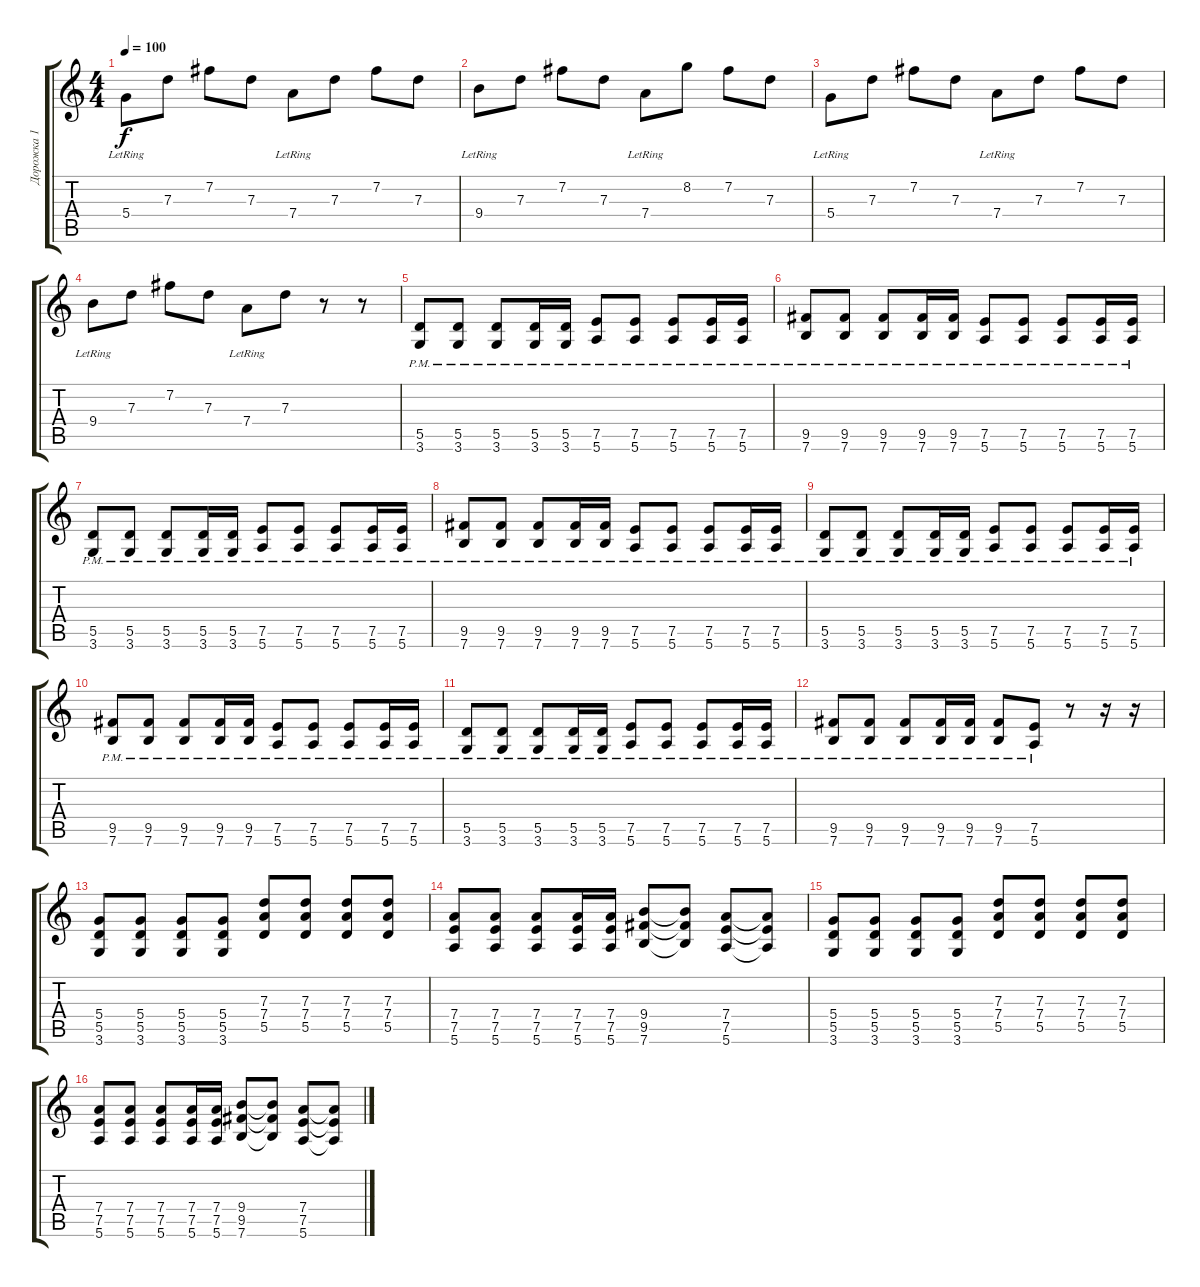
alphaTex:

\track ("Дорожка 1" "Дорожка 1") {instrument distortionguitar}
\staff {score tabs}
\tuning (E4 B3 G3 D3 A2 E2) {hide}
\ts (4 4)
\tempo 100
\clef g2
\ks c
5.4{lr}.8{dy f balance 8} 7.3.8 7.2.8 7.3.8 7.4{lr}.8 7.3.8 7.2.8 7.3.8 |
9.4{lr}.8 7.3.8 7.2.8 7.3.8 7.4{lr}.8 8.2.8 7.2.8 7.3.8 |
5.4{lr}.8{balance 8} 7.3.8 7.2.8 7.3.8 7.4{lr}.8 7.3.8 7.2.8 7.3.8 |
9.4{lr}.8 7.3.8 7.2.8 7.3.8 7.4{lr}.8 7.3.8 r.8 r.8 |
(5.5{pm} 3.6{pm}).8{instrument distortionguitar} (5.5{pm} 3.6{pm}).8 (5.5{pm} 3.6{pm}).8 (5.5{pm} 3.6{pm}).16 (5.5{pm} 3.6{pm}).16 (7.5{pm} 5.6{pm}).8 (7.5{pm} 5.6{pm}).8 (7.5{pm} 5.6{pm}).8 (7.5{pm} 5.6{pm}).16 (7.5{pm} 5.6{pm}).16 |
(9.5{pm} 7.6{pm}).8 (9.5{pm} 7.6{pm}).8 (9.5{pm} 7.6{pm}).8 (9.5{pm} 7.6{pm}).16 (9.5{pm} 7.6{pm}).16 (7.5{pm} 5.6{pm}).8 (7.5{pm} 5.6{pm}).8 (7.5{pm} 5.6{pm}).8 (7.5{pm} 5.6{pm}).16 (7.5{pm} 5.6{pm}).16 |
(5.5{pm} 3.6{pm}).8 (5.5{pm} 3.6{pm}).8 (5.5{pm} 3.6{pm}).8 (5.5{pm} 3.6{pm}).16 (5.5{pm} 3.6{pm}).16 (7.5{pm} 5.6{pm}).8 (7.5{pm} 5.6{pm}).8 (7.5{pm} 5.6{pm}).8 (7.5{pm} 5.6{pm}).16 (7.5{pm} 5.6{pm}).16 |
(9.5{pm} 7.6{pm}).8 (9.5{pm} 7.6{pm}).8 (9.5{pm} 7.6{pm}).8 (9.5{pm} 7.6{pm}).16 (9.5{pm} 7.6{pm}).16 (7.5{pm} 5.6{pm}).8 (7.5{pm} 5.6{pm}).8 (7.5{pm} 5.6{pm}).8 (7.5{pm} 5.6{pm}).16 (7.5{pm} 5.6{pm}).16 |
(5.5{pm} 3.6{pm}).8 (5.5{pm} 3.6{pm}).8 (5.5{pm} 3.6{pm}).8 (5.5{pm} 3.6{pm}).16 (5.5{pm} 3.6{pm}).16 (7.5{pm} 5.6{pm}).8 (7.5{pm} 5.6{pm}).8 (7.5{pm} 5.6{pm}).8 (7.5{pm} 5.6{pm}).16 (7.5{pm} 5.6{pm}).16 |
(9.5{pm} 7.6{pm}).8 (9.5{pm} 7.6{pm}).8 (9.5{pm} 7.6{pm}).8 (9.5{pm} 7.6{pm}).16 (9.5{pm} 7.6{pm}).16 (7.5{pm} 5.6{pm}).8 (7.5{pm} 5.6{pm}).8 (7.5{pm} 5.6{pm}).8 (7.5{pm} 5.6{pm}).16 (7.5{pm} 5.6{pm}).16 |
(5.5{pm} 3.6{pm}).8 (5.5{pm} 3.6{pm}).8 (5.5{pm} 3.6{pm}).8 (5.5{pm} 3.6{pm}).16 (5.5{pm} 3.6{pm}).16 (7.5{pm} 5.6{pm}).8 (7.5{pm} 5.6{pm}).8 (7.5{pm} 5.6{pm}).8 (7.5{pm} 5.6{pm}).16 (7.5{pm} 5.6{pm}).16 |
(9.5{pm} 7.6{pm}).8 (9.5{pm} 7.6{pm}).8 (9.5{pm} 7.6{pm}).8 (9.5{pm} 7.6{pm}).16 (9.5{pm} 7.6{pm}).16 (9.5{pm} 7.6{pm}).8 (7.5{pm} 5.6{pm}).8 r.8 r.16 r.16 |
(5.4 5.5 3.6).8 (5.4 5.5 3.6).8 (5.4 5.5 3.6).8 (5.4 5.5 3.6).8 (7.3 7.4 5.5).8 (7.3 7.4 5.5).8 (7.3 7.4 5.5).8 (7.3 7.4 5.5).8 |
(7.4 7.5 5.6).8 (7.4 7.5 5.6).8 (7.4 7.5 5.6).8 (7.4 7.5 5.6).16 (7.4 7.5 5.6).16 (9.4 9.5 7.6).8 (9.4{t} 9.5{t} 7.6{t}).8 (7.4 7.5 5.6).8 (7.4{t} 7.5{t} 5.6{t}).8 |
(5.4 5.5 3.6).8 (5.4 5.5 3.6).8 (5.4 5.5 3.6).8 (5.4 5.5 3.6).8 (7.3 7.4 5.5).8 (7.3 7.4 5.5).8 (7.3 7.4 5.5).8 (7.3 7.4 5.5).8 |
(7.4 7.5 5.6).8 (7.4 7.5 5.6).8 (7.4 7.5 5.6).8 (7.4 7.5 5.6).16 (7.4 7.5 5.6).16 (9.4 9.5 7.6).8 (9.4{t} 9.5{t} 7.6{t}).8 (7.4 7.5 5.6).8 (7.4{t} 7.5{t} 5.6{t}).8
